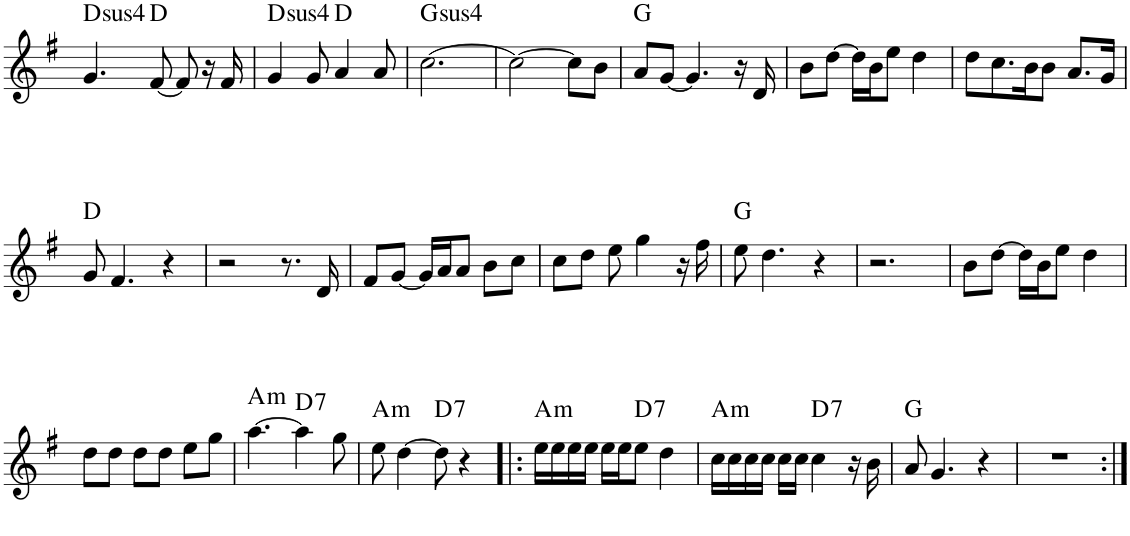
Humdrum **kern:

**kern	**harte
*part1	*part1
*staff1	*
*I"Piano	*
*I'Pno.	*
!!LO:PB:g=z
*clefG2	*
*k[f#]	*
*M3/4	*
=44	=44
!	!LO:H:kt=4
4.g/	D:sus4
[8f#/	D:maj
8f#/]	.
16r	.
16f#/	.
=45	=45
!	!LO:H:kt=4
4g/	D:sus4
8g/	.
4a/	D:maj
8a/	.
=46	=46
!	!LO:H:kt=4
[2.cc\	G:sus4
=47	=47
2cc\_	.
8cc\L]	.
8b\J	.
=48	=48
8a/L	G:maj
[8g/J	.
4.g/]	.
16r	.
16d/	.
=49	=49
8b\L	.
[8dd\J	.
16dd\LL]	.
16b\J	.
8ee\J	.
4dd\	.
=50	=50
8dd\L	.
8.cc\	.
16b\K	.
8b\J	.
8.a/L	.
16g/Jk	.
!!LO:LB:g=z
=51	=51
8g/	D:maj
4.f#/	.
4r	.
=52	=52
2r	.
8.r	.
16d/	.
=53	=53
8f#/L	.
[8g/J	.
16g/LL]	.
16a/J	.
8a/J	.
8b\L	.
8cc\J	.
=54	=54
8cc\L	.
8dd\J	.
8ee\	.
4gg\	.
16r	.
16ff#\	.
=55	=55
8ee\	G:maj
4.dd\	.
4r	.
=56	=56
2.r	.
=57	=57
8b\L	.
[8dd\J	.
16dd\LL]	.
16b\J	.
8ee\J	.
4dd\	.
!!LO:LB:g=z
=58	=58
8dd\L	.
8dd\J	.
8dd\L	.
8dd\J	.
8ee\L	.
8gg\J	.
=59	=59
!	!LO:H:kt=m
[4.aa\	A:min
!	!LO:H:kt=7
4aa\]	D:7
8gg\	.
=60	=60
!	!LO:H:kt=m
8ee\	A:min
[4dd\	.
!	!LO:H:kt=7
8dd\]	D:7
4r	.
=61!|:	=61!|:
!	!LO:H:kt=m
16ee\LL	A:min
16ee\	.
16ee\	.
16ee\JJ	.
16ee\LL	.
16ee\J	.
!	!LO:H:kt=7
8ee\J	D:7
4dd\	.
=62	=62
!	!LO:H:kt=m
16cc\LL	A:min
16cc\	.
16cc\	.
16cc\JJ	.
16cc\LL	.
16cc\JJ	.
!	!LO:H:kt=7
4cc\	D:7
16r	.
16b\	.
=63	=63
8a/	G:maj
4.g/	.
4r	.
=64	=64
2.r	.
=:|!	=:|!
*-	*-
